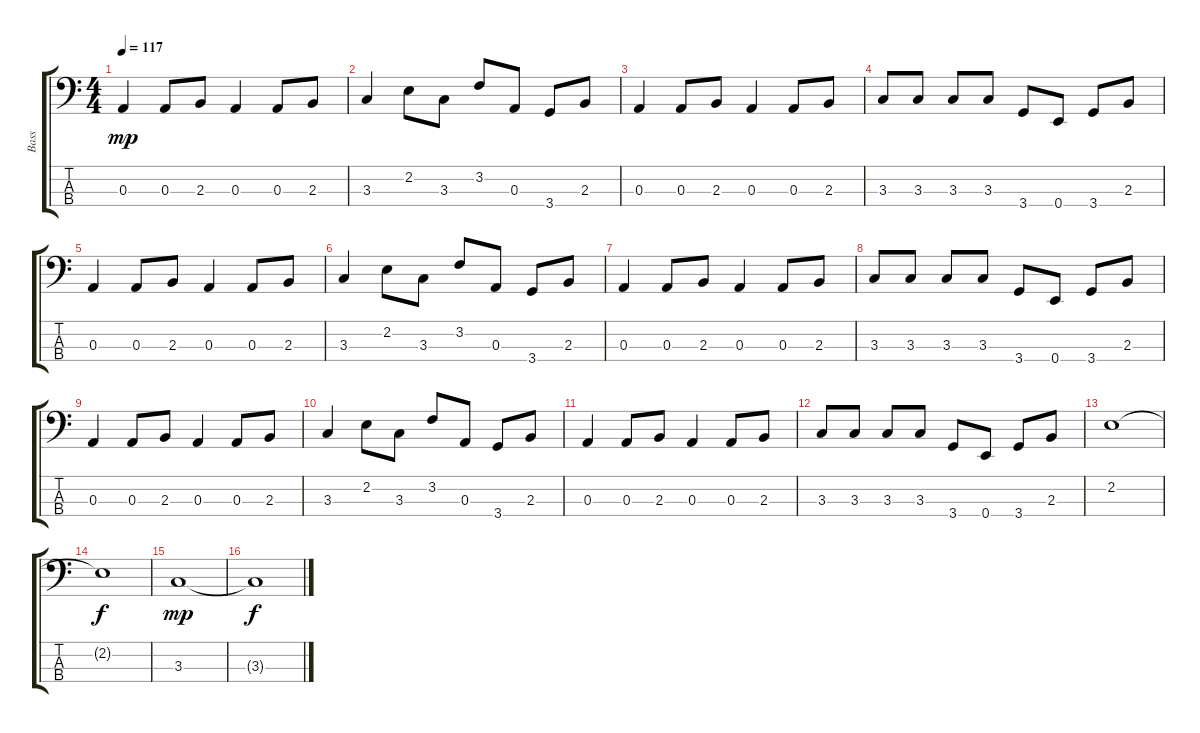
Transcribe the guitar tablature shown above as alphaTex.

\track ("Bass" "Bass") {instrument electricbassfinger}
\staff {score tabs}
\tuning (G2 D2 A1 E1) {hide}
\ts (4 4)
\tempo 117
\clef f4
\ks c
0.3.4{dy mp} 0.3.8 2.3.8 0.3.4 0.3.8 2.3.8 |
3.3.4 2.2.8 3.3.8 3.2.8 0.3.8 3.4.8 2.3.8 |
0.3.4 0.3.8 2.3.8 0.3.4 0.3.8 2.3.8 |
3.3.8 3.3.8 3.3.8 3.3.8 3.4.8 0.4.8 3.4.8 2.3.8 |
0.3.4 0.3.8 2.3.8 0.3.4 0.3.8 2.3.8 |
3.3.4 2.2.8 3.3.8 3.2.8 0.3.8 3.4.8 2.3.8 |
0.3.4 0.3.8 2.3.8 0.3.4 0.3.8 2.3.8 |
3.3.8 3.3.8 3.3.8 3.3.8 3.4.8 0.4.8 3.4.8 2.3.8 |
0.3.4 0.3.8 2.3.8 0.3.4 0.3.8 2.3.8 |
3.3.4 2.2.8 3.3.8 3.2.8 0.3.8 3.4.8 2.3.8 |
0.3.4 0.3.8 2.3.8 0.3.4 0.3.8 2.3.8 |
3.3.8 3.3.8 3.3.8 3.3.8 3.4.8 0.4.8 3.4.8 2.3.8 |
2.2.1 |
2.2{t}.1{dy f} |
3.3.1{dy mp} |
3.3{t}.1{dy f}
